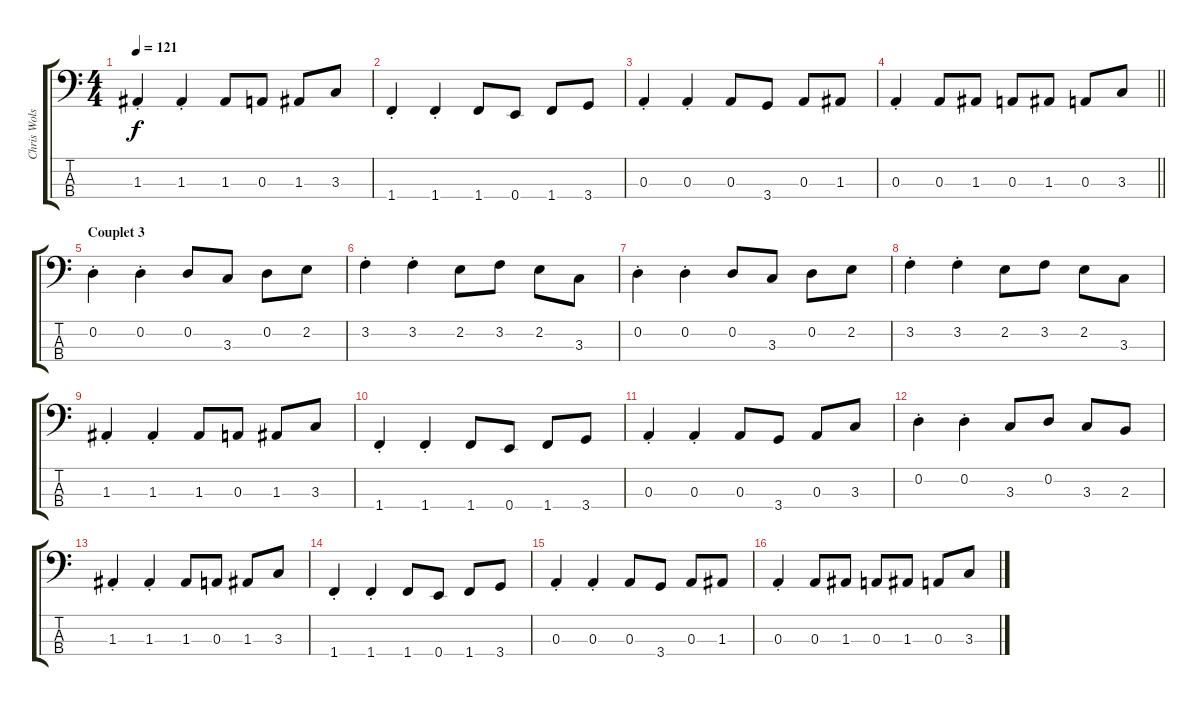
\track ("Chris Wolstenholme" "Chris Wols") {instrument electricbassfinger}
\staff {score tabs}
\tuning (G2 D2 A1 E1) {hide}
\ts (4 4)
\tempo 121
\clef f4
\ks c
1.3{st}.4{dy f} 1.3{st}.4 1.3.8 0.3.8 1.3.8 3.3.8 |
1.4{st}.4 1.4{st}.4 1.4.8 0.4.8 1.4.8 3.4.8 |
0.3{st}.4 0.3{st}.4 0.3.8 3.4.8 0.3.8 1.3.8 |
\barLineRight lightlight
0.3{st}.4 0.3.8 1.3.8 0.3.8 1.3.8 0.3.8 3.3.8 |
\section ("" "Couplet 3")
0.2{st}.4 0.2{st}.4 0.2.8 3.3.8 0.2.8 2.2.8 |
3.2{st}.4 3.2{st}.4 2.2.8 3.2.8 2.2.8 3.3.8 |
0.2{st}.4 0.2{st}.4 0.2.8 3.3.8 0.2.8 2.2.8 |
3.2{st}.4 3.2{st}.4 2.2.8 3.2.8 2.2.8 3.3.8 |
1.3{st}.4 1.3{st}.4 1.3.8 0.3.8 1.3.8 3.3.8 |
1.4{st}.4 1.4{st}.4 1.4.8 0.4.8 1.4.8 3.4.8 |
0.3{st}.4 0.3{st}.4 0.3.8 3.4.8 0.3.8 3.3.8 |
0.2{st}.4 0.2{st}.4 3.3.8 0.2.8 3.3.8 2.3.8 |
1.3{st}.4 1.3{st}.4 1.3.8 0.3.8 1.3.8 3.3.8 |
1.4{st}.4 1.4{st}.4 1.4.8 0.4.8 1.4.8 3.4.8 |
0.3{st}.4 0.3{st}.4 0.3.8 3.4.8 0.3.8 1.3.8 |
0.3{st}.4 0.3.8 1.3.8 0.3.8 1.3.8 0.3.8 3.3.8
